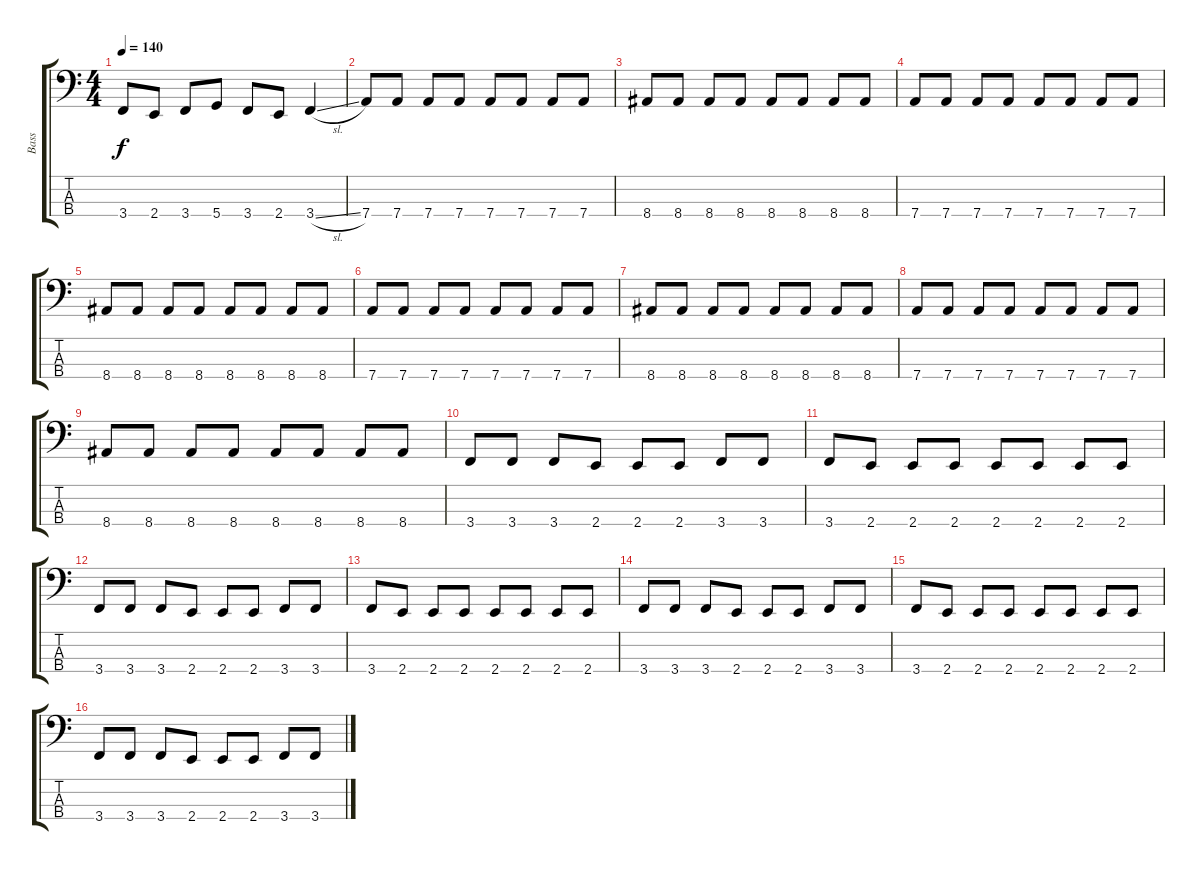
\track ("Bass" "Bass") {instrument electricbassfinger}
\staff {score tabs}
\tuning (G2 D2 A1 D1) {hide}
\ts (4 4)
\tempo 140
\clef f4
\ks c
3.4.8{dy f} 2.4.8 3.4.8 5.4.8 3.4.8 2.4.8 3.4{sl}.4 |
7.4.8 7.4.8 7.4.8 7.4.8 7.4.8 7.4.8 7.4.8 7.4.8 |
8.4.8 8.4.8 8.4.8 8.4.8 8.4.8 8.4.8 8.4.8 8.4.8 |
7.4.8 7.4.8 7.4.8 7.4.8 7.4.8 7.4.8 7.4.8 7.4.8 |
8.4.8 8.4.8 8.4.8 8.4.8 8.4.8 8.4.8 8.4.8 8.4.8 |
7.4.8 7.4.8 7.4.8 7.4.8 7.4.8 7.4.8 7.4.8 7.4.8 |
8.4.8 8.4.8 8.4.8 8.4.8 8.4.8 8.4.8 8.4.8 8.4.8 |
7.4.8 7.4.8 7.4.8 7.4.8 7.4.8 7.4.8 7.4.8 7.4.8 |
8.4.8 8.4.8 8.4.8 8.4.8 8.4.8 8.4.8 8.4.8 8.4.8 |
3.4.8 3.4.8 3.4.8 2.4.8 2.4.8 2.4.8 3.4.8 3.4.8 |
3.4.8 2.4.8 2.4.8 2.4.8 2.4.8 2.4.8 2.4.8 2.4.8 |
3.4.8 3.4.8 3.4.8 2.4.8 2.4.8 2.4.8 3.4.8 3.4.8 |
3.4.8 2.4.8 2.4.8 2.4.8 2.4.8 2.4.8 2.4.8 2.4.8 |
3.4.8 3.4.8 3.4.8 2.4.8 2.4.8 2.4.8 3.4.8 3.4.8 |
3.4.8 2.4.8 2.4.8 2.4.8 2.4.8 2.4.8 2.4.8 2.4.8 |
3.4.8 3.4.8 3.4.8 2.4.8 2.4.8 2.4.8 3.4.8 3.4.8
